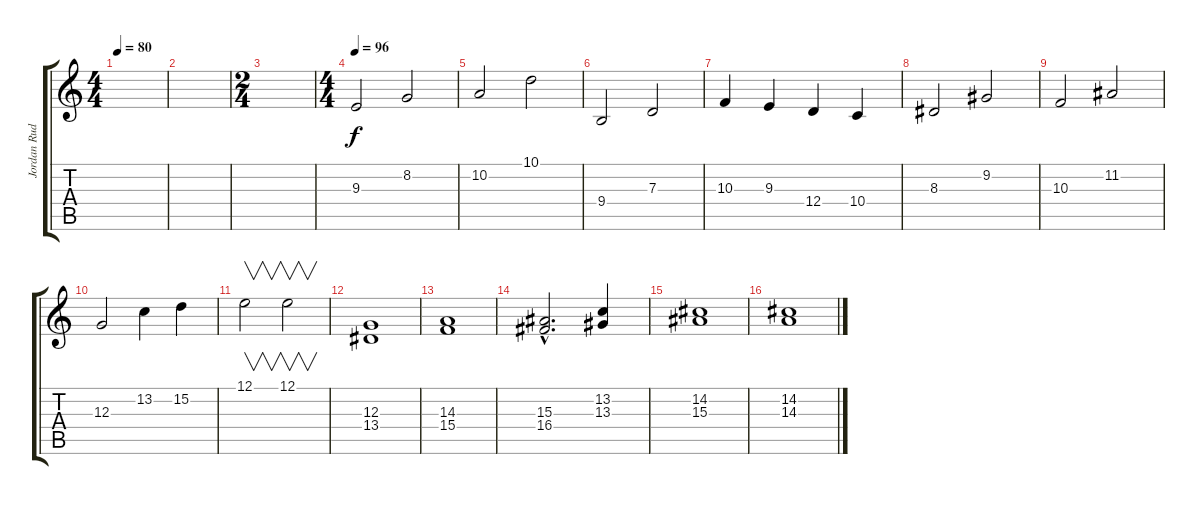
\track ("Jordan Rudness" "Jordan Rud") {instrument stringensemble1}
\staff {score tabs}
\tuning (E4 B3 G3 D3 A2 E2) {hide}
\ts (4 4)
\tempo 80
\clef g2
\ks c
|
|
\ts (2 4)
|
\ts (4 4)
\tempo 96
9.3.2{instrument stringensemble1} 8.2.2 |
10.2.2 10.1.2 |
9.4.2 7.3.2 |
10.3.4 9.3.4 12.4.4 10.4.4 |
8.3.2 9.2.2 |
10.3.2 11.2.2 |
12.3.2 13.2.4 15.2.4 |
12.1.2{v} 12.1.2{v} |
(12.3 13.4).1 |
(14.3 15.4).1 |
(15.3{hac} 16.4{hac}).2{d} (13.2 13.3).4 |
(14.2 15.3).1 |
(14.2 14.3).1
